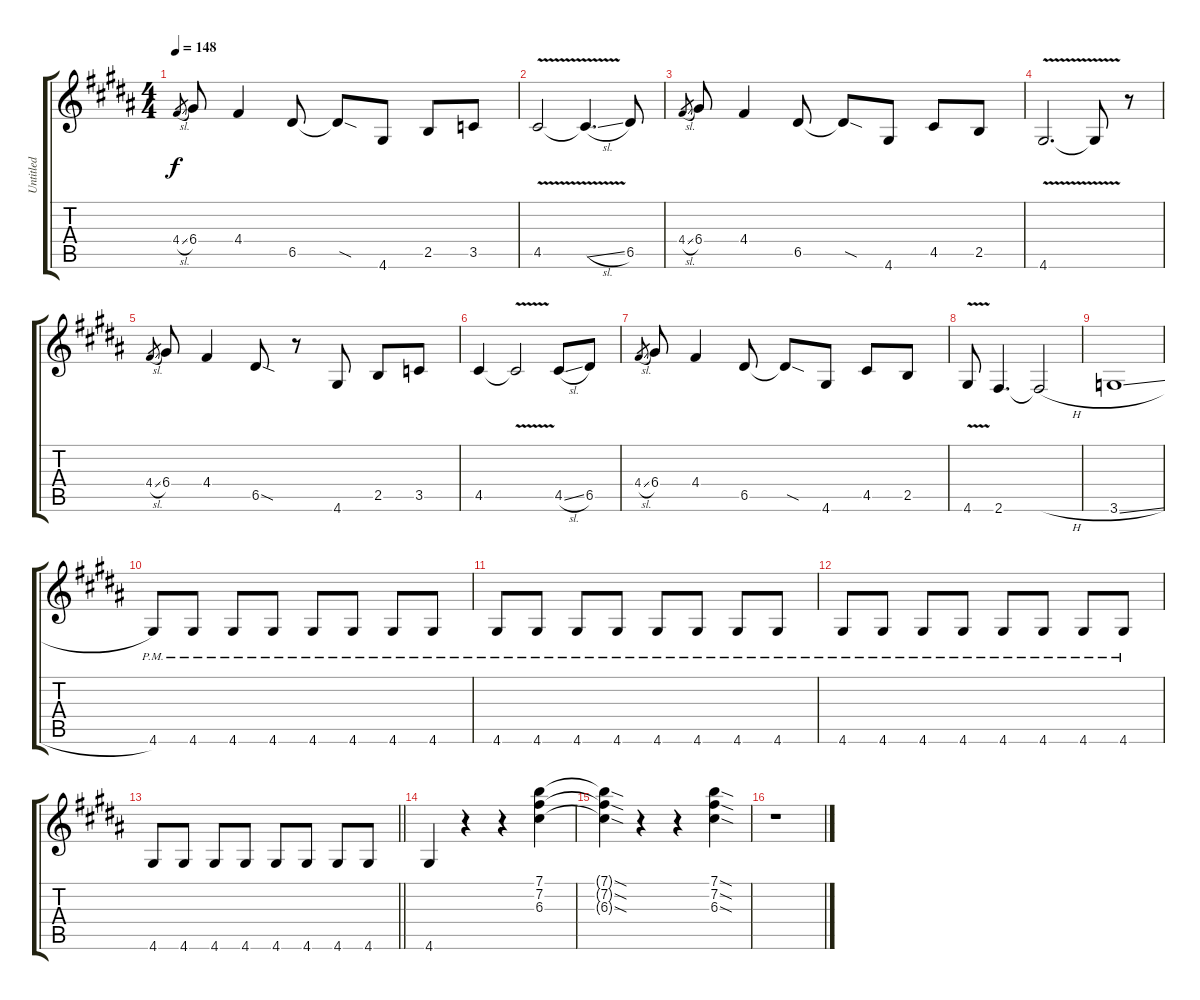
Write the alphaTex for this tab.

\track ("Untitled" "Untitled") {instrument distortionguitar}
\staff {score tabs}
\tuning (E4 B3 G3 D3 A2 E2) {hide}
\ts (4 4)
\tempo 148
\clef g2
\ks b
4.4{sl}.8{gr dy f instrument distortionguitar} 6.4.8 4.4.4 6.5.8 6.5{sod t}.8 4.6.8 2.5.8 3.5.8 |
\ks g#minor
4.5{v}.2 4.5{sl t}.4{d} 6.5.8 |
4.4{sl}.8{gr} 6.4.8 4.4.4 6.5.8 6.5{sod t}.8 4.6.8 4.5.8 2.5.8 |
4.6{v}.2{d} 4.6{v t}.8 r.8 |
\ks b
4.4{sl}.8{gr} 6.4.8 4.4.4 6.5{sod}.8 r.8 4.6.8 2.5.8 3.5.8 |
\ks g#minor
4.5.4 4.5{v t}.2 4.5{sl}.8 6.5.8 |
4.4{sl}.8{gr} 6.4.8 4.4.4 6.5.8 6.5{sod t}.8 4.6.8 4.5.8 2.5.8 |
4.6{v}.8 2.6.4{d} 2.6{h t}.2 |
3.6{sl}.1 |
\ks b
4.6{pm}.8 4.6{pm}.8 4.6{pm}.8 4.6{pm}.8 4.6{pm}.8 4.6{pm}.8 4.6{pm}.8 4.6{pm}.8 |
\ks g#minor
4.6{pm}.8 4.6{pm}.8 4.6{pm}.8 4.6{pm}.8 4.6{pm}.8 4.6{pm}.8 4.6{pm}.8 4.6{pm}.8 |
4.6{pm}.8 4.6{pm}.8 4.6{pm}.8 4.6{pm}.8 4.6{pm}.8 4.6{pm}.8 4.6{pm}.8 4.6{pm}.8 |
\barLineRight lightlight
4.6.8 4.6.8 4.6.8 4.6.8 4.6.8 4.6.8 4.6.8 4.6.8 |
\ks b
4.6.4 r.4 r.4 (7.1 7.2 6.3).4 |
\ks g#minor
(7.1{sod t} 7.2{sod t} 6.3{sod t}).4 r.4 r.4 (7.1{sod} 7.2{sod} 6.3{sod}).4 |
r.1
